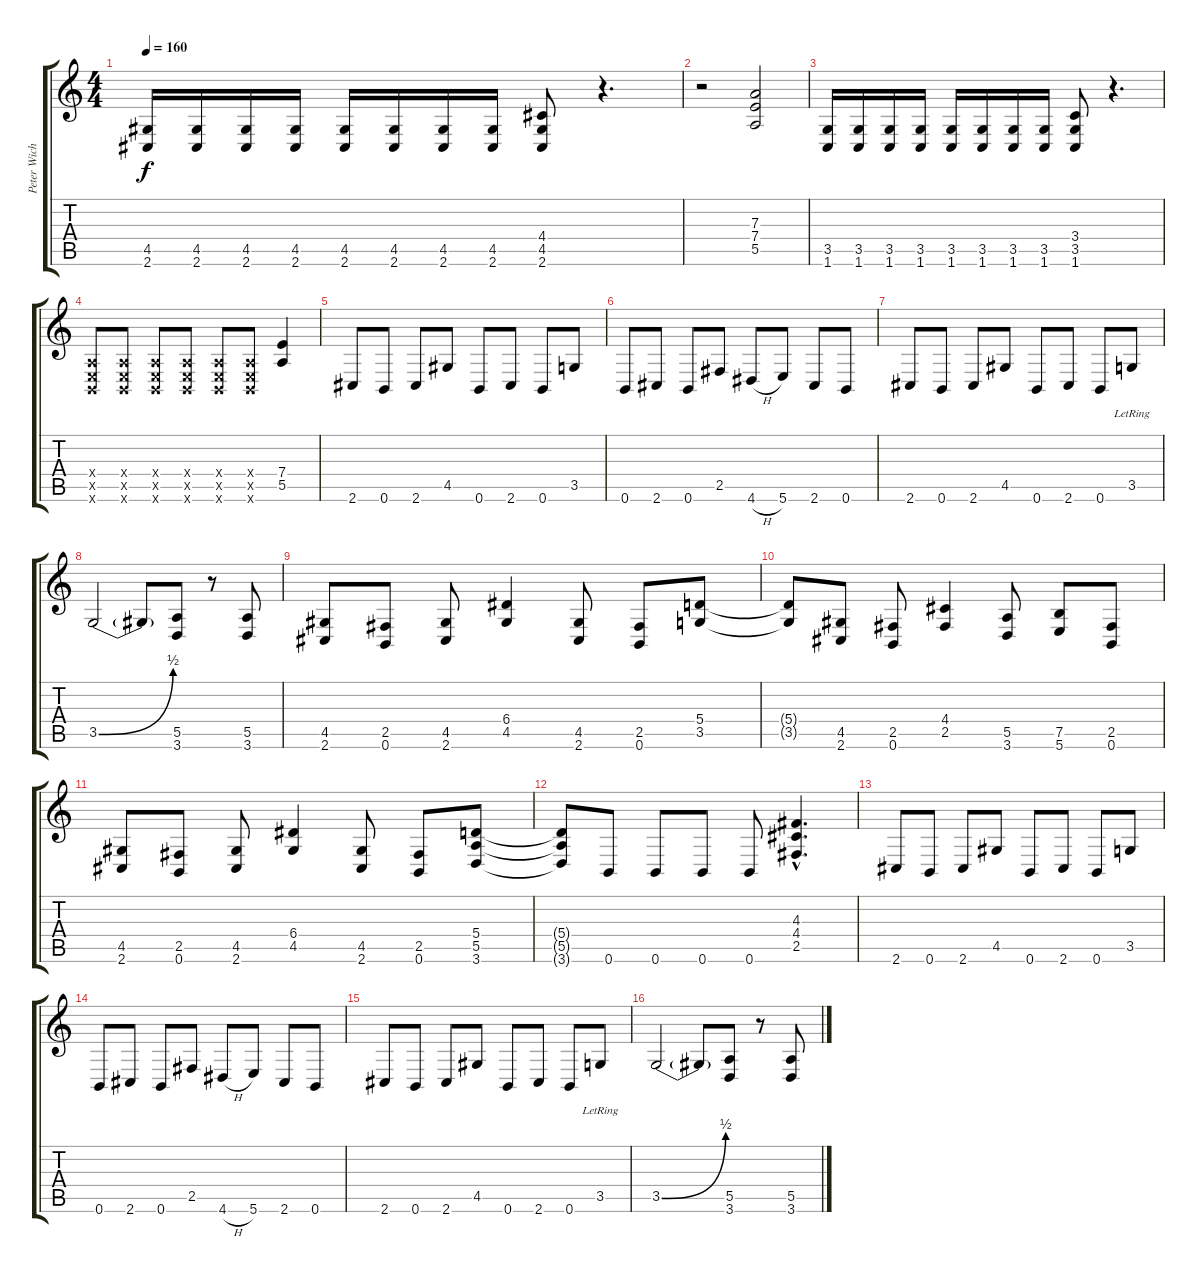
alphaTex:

\track ("Peter Wichers" "Peter Wich") {instrument distortionguitar}
\staff {score tabs}
\tuning (B3 Gb3 D3 A2 E2 B1) {hide}
\ts (4 4)
\tempo 160
\clef g2
\ks c
(4.5 2.6).16{dy f} (4.5 2.6).16 (4.5 2.6).16 (4.5 2.6).16 (4.5 2.6).16 (4.5 2.6).16 (4.5 2.6).16 (4.5 2.6).16 (4.4 4.5 2.6).8 r.4{d} |
r.2 (7.3 7.4 5.5).2 |
(3.5 1.6).16 (3.5 1.6).16 (3.5 1.6).16 (3.5 1.6).16 (3.5 1.6).16 (3.5 1.6).16 (3.5 1.6).16 (3.5 1.6).16 (3.4 3.5 1.6).8 r.4{d} |
(0.4{x} 0.5{x} 0.6{x}).8 (0.4{x} 0.5{x} 0.6{x}).8 (0.4{x} 0.5{x} 0.6{x}).8 (0.4{x} 0.5{x} 0.6{x}).8 (0.4{x} 0.5{x} 0.6{x}).8 (0.4{x} 0.5{x} 0.6{x}).8 (7.4 5.5).4 |
2.6.8 0.6.8 2.6.8 4.5.8 0.6.8 2.6.8 0.6.8 3.5.8 |
0.6.8 2.6.8 0.6.8 2.5.8 4.6{h}.8 5.6.8 2.6.8 0.6.8 |
2.6.8 0.6.8 2.6.8 4.5.8 0.6.8 2.6.8 0.6.8 3.5{lr}.8 |
3.5{be (bend 0 0 60 2)}.2 3.5{t}.8 (5.5 3.6).8 r.8 (5.5 3.6).8 |
(4.5 2.6).8 (2.5 0.6).8 (4.5 2.6).8 (6.4 4.5).4 (4.5 2.6).8 (2.5 0.6).8 (5.4 3.5).8 |
(5.4{t} 3.5{t}).8 (4.5 2.6).8 (2.5 0.6).8 (4.4 2.5).4 (5.5 3.6).8 (7.5 5.6).8 (2.5 0.6).8 |
(4.5 2.6).8 (2.5 0.6).8 (4.5 2.6).8 (6.4 4.5).4 (4.5 2.6).8 (2.5 0.6).8 (5.4 5.5 3.6).8 |
(5.4{t} 5.5{t} 3.6{t}).8 0.6.8 0.6.8 0.6.8 0.6.8 (4.3{hac} 4.4{hac} 2.5{hac}).4{d} |
2.6.8 0.6.8 2.6.8 4.5.8 0.6.8 2.6.8 0.6.8 3.5.8 |
0.6.8 2.6.8 0.6.8 2.5.8 4.6{h}.8 5.6.8 2.6.8 0.6.8 |
2.6.8 0.6.8 2.6.8 4.5.8 0.6.8 2.6.8 0.6.8 3.5{lr}.8 |
3.5{be (bend 0 0 60 2)}.2 3.5{t}.8 (5.5 3.6).8 r.8 (5.5 3.6).8
